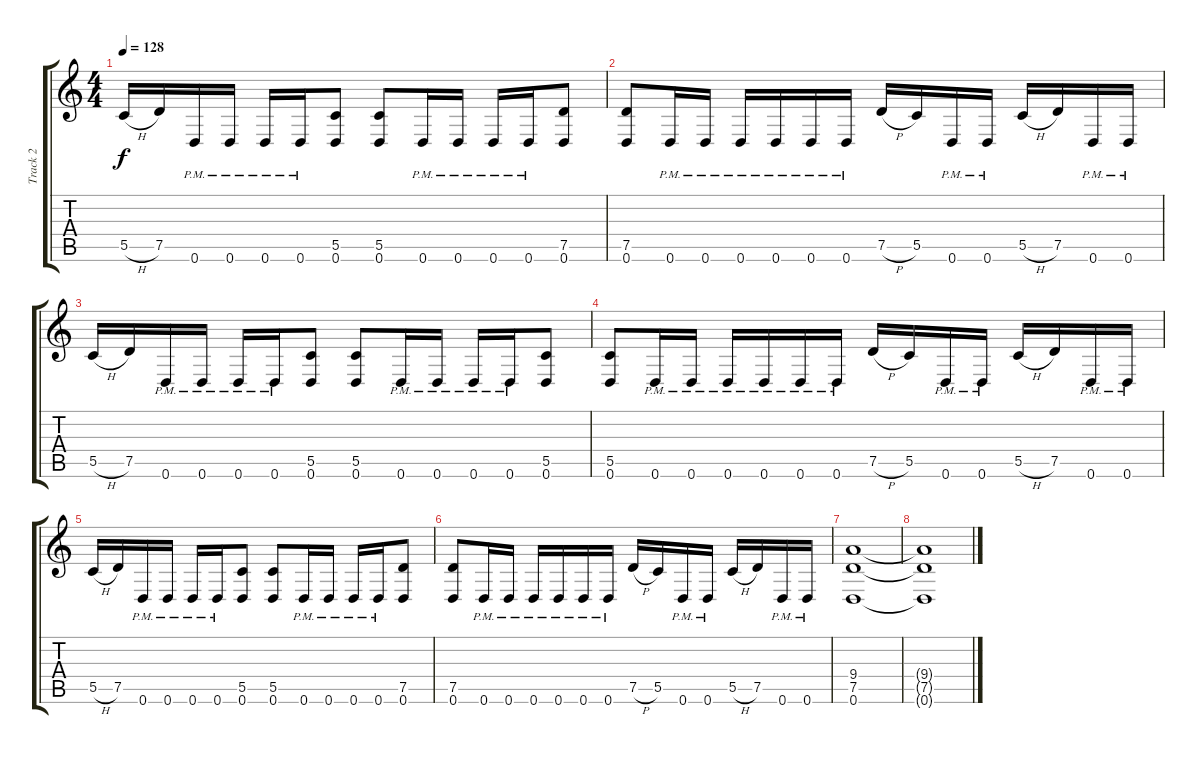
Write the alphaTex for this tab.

\track ("Track 2" "Track 2") {instrument distortionguitar}
\staff {score tabs}
\tuning (D4 A3 F3 C3 G2 D2) {hide}
\ts (4 4)
\tempo 128
\clef g2
\ks c
5.5{h}.16{dy f} 7.5.16 0.6{pm}.16 0.6{pm}.16 0.6{pm}.16 0.6{pm}.16 (5.5 0.6).8 (5.5 0.6).8 0.6{pm}.16 0.6{pm}.16 0.6{pm}.16 0.6{pm}.16 (7.5 0.6).8 |
(7.5 0.6).8 0.6{pm}.16 0.6{pm}.16 0.6{pm}.16 0.6{pm}.16 0.6{pm}.16 0.6{pm}.16 7.5{h}.16 5.5.16 0.6{pm}.16 0.6{pm}.16 5.5{h}.16 7.5.16 0.6{pm}.16 0.6{pm}.16 |
5.5{h}.16 7.5.16 0.6{pm}.16 0.6{pm}.16 0.6{pm}.16 0.6{pm}.16 (5.5 0.6).8 (5.5 0.6).8 0.6{pm}.16 0.6{pm}.16 0.6{pm}.16 0.6{pm}.16 (5.5 0.6).8 |
(5.5 0.6).8 0.6{pm}.16 0.6{pm}.16 0.6{pm}.16 0.6{pm}.16 0.6{pm}.16 0.6{pm}.16 7.5{h}.16 5.5.16 0.6{pm}.16 0.6{pm}.16 5.5{h}.16 7.5.16 0.6{pm}.16 0.6{pm}.16 |
5.5{h}.16 7.5.16 0.6{pm}.16 0.6{pm}.16 0.6{pm}.16 0.6{pm}.16 (5.5 0.6).8 (5.5 0.6).8 0.6{pm}.16 0.6{pm}.16 0.6{pm}.16 0.6{pm}.16 (7.5 0.6).8 |
(7.5 0.6).8 0.6{pm}.16 0.6{pm}.16 0.6{pm}.16 0.6{pm}.16 0.6{pm}.16 0.6{pm}.16 7.5{h}.16 5.5.16 0.6{pm}.16 0.6{pm}.16 5.5{h}.16 7.5.16 0.6{pm}.16 0.6{pm}.16 |
(9.4 7.5 0.6).1 |
(9.4{t} 7.5{t} 0.6{t}).1
